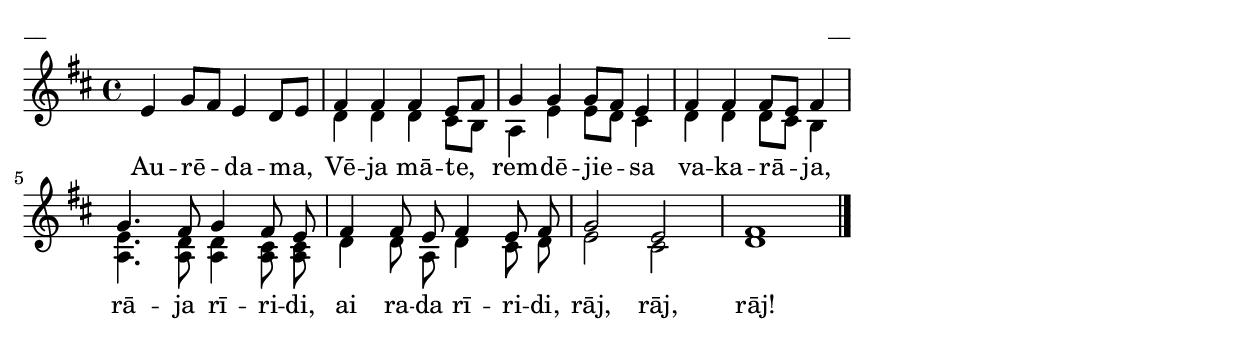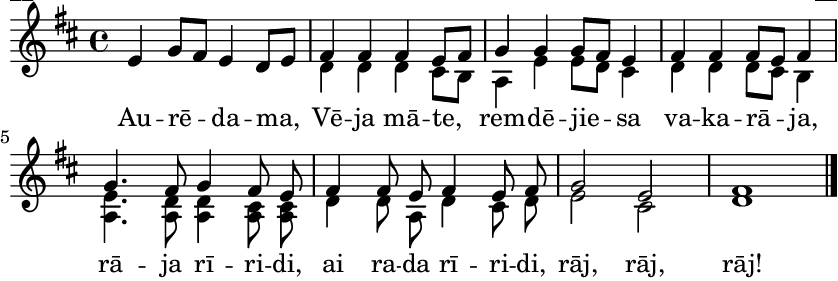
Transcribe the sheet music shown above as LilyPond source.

\version "2.13.18"
#(ly:set-option 'crop #t)
\paper {
line-width = 14\cm
left-margin = 0.4\cm
between-system-padding = 0.1\cm
between-system-space = 0.1\cm
}
% AALapas
% Aurēdama, Vēja māte﻿\version "2.13.18"
#(ly:set-option 'crop #t)
\paper {
line-width = 14\cm
left-margin = 0.4\cm
between-system-padding = 0.1\cm
between-system-space = 0.1\cm
}
% AALapas
% Jānīts stāvēj kalnīnāji
\layout {
indent = #0
ragged-last = ##f
}


voiceA = \relative c' {
\clef "treble"
\key d \major
\time 4/4
e4 g8[ fis] e4 d8[ e] |
fis4 fis fis e8[ fis] |
g4 g g8[ fis] e4 |
fis4 fis fis8[ e] fis4 |
g4. fis8 g4 fis8 e |
fis4 fis8 e fis4 e8 fis |
g2 e |
fis1 |
\bar "|."
}


voiceB = \relative c' {
\clef "treble"
\key d \major
\time 4/4
s1 |
d4 d d cis8[ b] |
a4 e' e8[ d] cis4 |
d4 d d8[ cis] b4 |
<<a4. e'>> <<a,8 d>> <<a4 d>> <<a8 cis>> <<a cis>> |
d4 d8 a d4 cis8 d |
e2 cis |
d1 | 
\bar "|."
}


lyricA = \lyricmode {
Au -- rē -- da -- ma, Vē -- ja mā -- te, rem -- dē -- jie -- sa va -- ka -- rā -- ja,
rā -- ja rī -- ri -- di, ai ra -- da rī -- ri -- di, rāj, rāj, rāj!
}




fullScore = <<
\new Staff {
<<
\new Voice = "voiceA" { \set midiInstrument = #"flute" \voiceOne \autoBeamOff \voiceA }
\new Voice = "voiceB" { \set midiInstrument = #"flute" \voiceTwo \autoBeamOff \voiceB }
\new Lyrics \lyricsto "voiceA" \lyricA
>>
}
>>



\score {
\fullScore
\header { piece = "__" opus = "__" }
}
\markup { \with-color #(x11-color 'white) \sans \smaller "__" }
\score {
\unfoldRepeats
\fullScore
\midi {
\context { \Staff \remove "Staff_performer" }
\context { \Voice \consists "Staff_performer" }
}
}



\layout {
indent = #0
ragged-last = ##f
}


